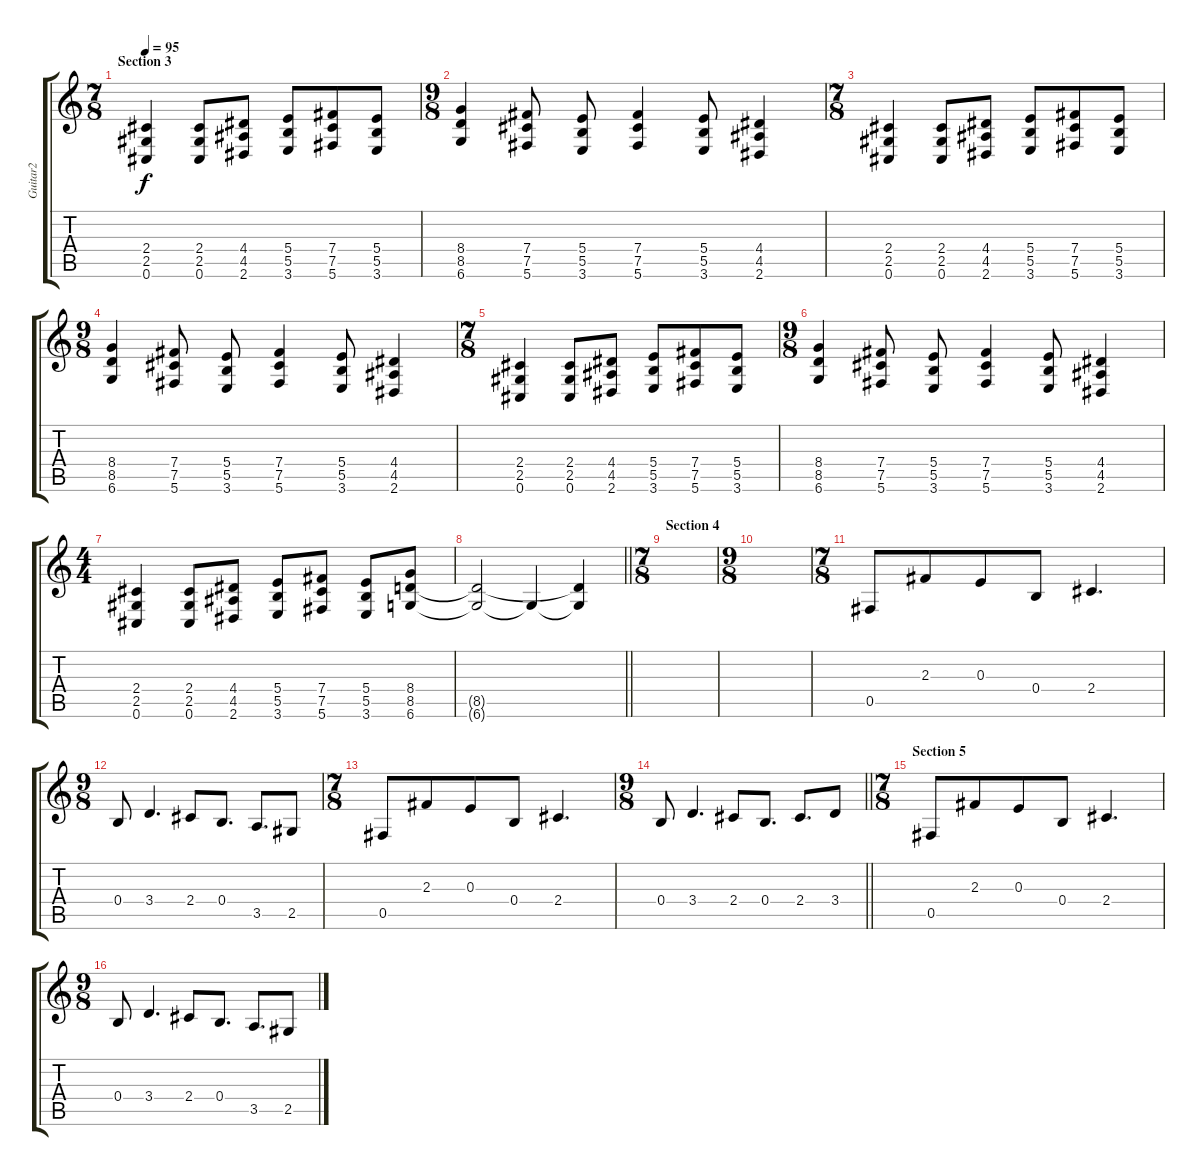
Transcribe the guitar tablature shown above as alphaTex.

\track ("Guitar2" "Guitar2") {instrument distortionguitar}
\staff {score tabs}
\tuning (Db4 Ab3 E3 B2 Gb2 Db2) {hide}
\ts (7 8)
\section ("" "Section 3")
\tempo 95
\clef g2
\ks c
(2.4 2.5 0.6).4{dy f} (2.4 2.5 0.6).8 (4.4 4.5 2.6).8 (5.4 5.5 3.6).8 (7.4 7.5 5.6).8 (5.4 5.5 3.6).8 |
\ts (9 8)
(8.4 8.5 6.6).4 (7.4 7.5 5.6).8 (5.4 5.5 3.6).8 (7.4 7.5 5.6).4 (5.4 5.5 3.6).8 (4.4 4.5 2.6).4 |
\ts (7 8)
(2.4 2.5 0.6).4 (2.4 2.5 0.6).8 (4.4 4.5 2.6).8 (5.4 5.5 3.6).8 (7.4 7.5 5.6).8 (5.4 5.5 3.6).8 |
\ts (9 8)
(8.4 8.5 6.6).4 (7.4 7.5 5.6).8 (5.4 5.5 3.6).8 (7.4 7.5 5.6).4 (5.4 5.5 3.6).8 (4.4 4.5 2.6).4 |
\ts (7 8)
(2.4 2.5 0.6).4 (2.4 2.5 0.6).8 (4.4 4.5 2.6).8 (5.4 5.5 3.6).8 (7.4 7.5 5.6).8 (5.4 5.5 3.6).8 |
\ts (9 8)
(8.4 8.5 6.6).4 (7.4 7.5 5.6).8 (5.4 5.5 3.6).8 (7.4 7.5 5.6).4 (5.4 5.5 3.6).8 (4.4 4.5 2.6).4 |
\ts (4 4)
(2.4 2.5 0.6).4 (2.4 2.5 0.6).8 (4.4 4.5 2.6).8 (5.4 5.5 3.6).8 (7.4 7.5 5.6).8 (5.4 5.5 3.6).8 (8.4 8.5 6.6).8 |
\barLineRight lightlight
(8.5{t} 6.6{t}).2 6.6{t}.4 (8.5{t} 6.6{t}).4 |
\ts (7 8)
\section ("" "Section 4")
|
\ts (9 8)
|
\ts (7 8)
0.5.8 2.3.8 0.3.8 0.4.8 2.4.4{d} |
\ts (9 8)
0.4.8 3.4.4{d} 2.4.8 0.4.8{d} 3.5.8{d} 2.5.8 |
\ts (7 8)
0.5.8 2.3.8 0.3.8 0.4.8 2.4.4{d} |
\ts (9 8)
\barLineRight lightlight
0.4.8 3.4.4{d} 2.4.8 0.4.8{d} 2.4.8{d} 3.4.8 |
\ts (7 8)
\section ("" "Section 5")
0.5.8 2.3.8 0.3.8 0.4.8 2.4.4{d} |
\ts (9 8)
0.4.8 3.4.4{d} 2.4.8 0.4.8{d} 3.5.8{d} 2.5.8
